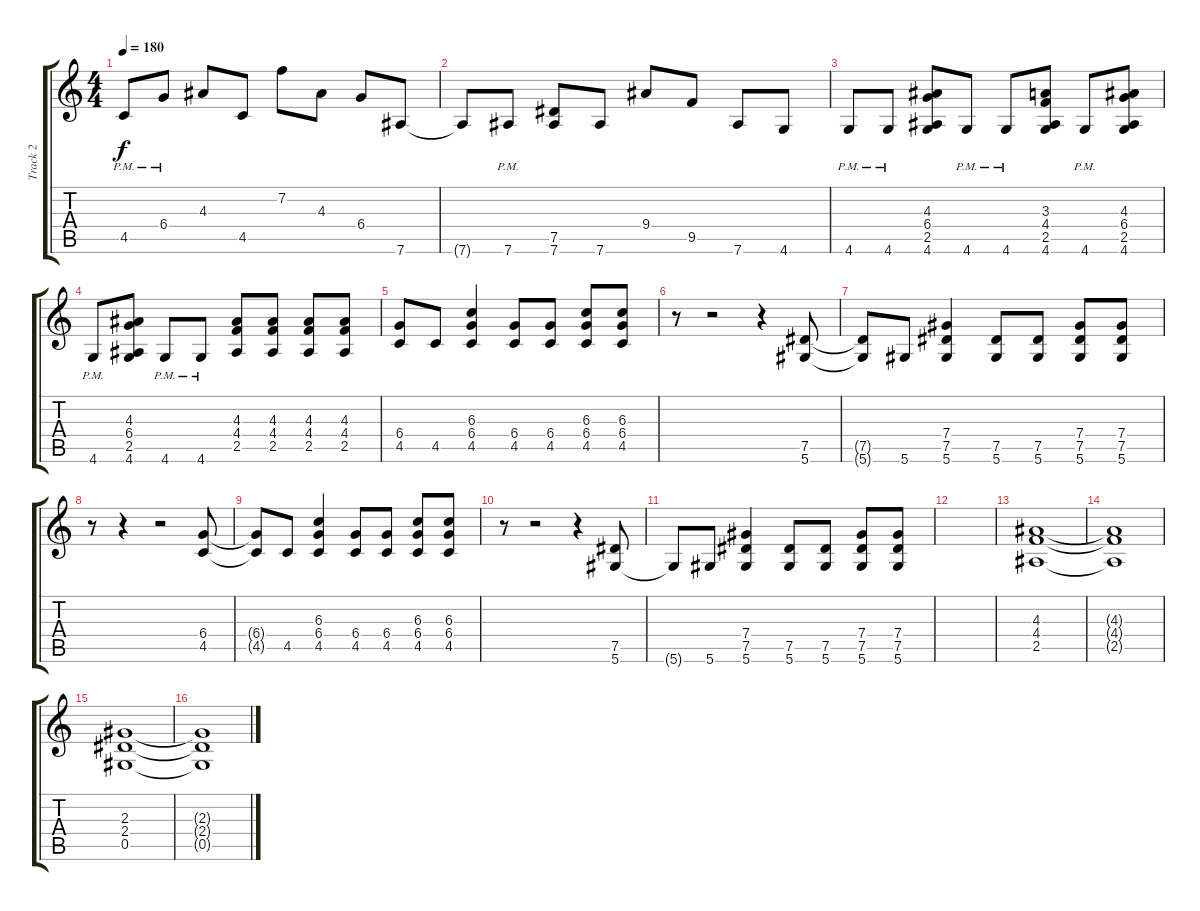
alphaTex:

\track ("Track 2" "Track 2") {instrument distortionguitar}
\staff {score tabs}
\tuning (Eb4 Bb3 Gb3 Db3 Ab2 Eb2) {hide}
\ts (4 4)
\tempo 180
\clef g2
\ks c
4.5{pm}.8{dy f} 6.4{pm}.8 4.3.8 4.5.8 7.2.8 4.3.8 6.4.8 7.6.8 |
7.6{t}.8 7.6{pm}.8 (7.5 7.6).8 7.6.8 9.4.8 9.5.8 7.6.8 4.6.8 |
4.6{pm}.8 4.6{pm}.8 (4.3 6.4 2.5 4.6).8 4.6{pm}.8 4.6{pm}.8 (3.3 4.4 2.5 4.6).8 4.6{pm}.8 (4.3 6.4 2.5 4.6).8 |
4.6{pm}.8 (4.3 6.4 2.5 4.6).8 4.6{pm}.8 4.6{pm}.8 (4.3 4.4 2.5).8 (4.3 4.4 2.5).8 (4.3 4.4 2.5).8 (4.3 4.4 2.5).8 |
(6.4 4.5).8 4.5.8 (6.3 6.4 4.5).4 (6.4 4.5).8 (6.4 4.5).8 (6.3 6.4 4.5).8 (6.3 6.4 4.5).8 |
r.8 r.2 r.4 (7.5 5.6).8 |
(7.5{t} 5.6{t}).8 5.6.8 (7.4 7.5 5.6).4 (7.5 5.6).8 (7.5 5.6).8 (7.4 7.5 5.6).8 (7.4 7.5 5.6).8 |
r.8 r.4 r.2 (6.4 4.5).8 |
(6.4{t} 4.5{t}).8 4.5.8 (6.3 6.4 4.5).4 (6.4 4.5).8 (6.4 4.5).8 (6.3 6.4 4.5).8 (6.3 6.4 4.5).8 |
r.8 r.2 r.4 (7.5 5.6).8 |
5.6{t}.8 5.6.8 (7.4 7.5 5.6).4 (7.5 5.6).8 (7.5 5.6).8 (7.4 7.5 5.6).8 (7.4 7.5 5.6).8 |
|
(4.3 4.4 2.5).1 |
(4.3{t} 4.4{t} 2.5{t}).1 |
(2.3 2.4 0.5).1 |
(2.3{t} 2.4{t} 0.5{t}).1
